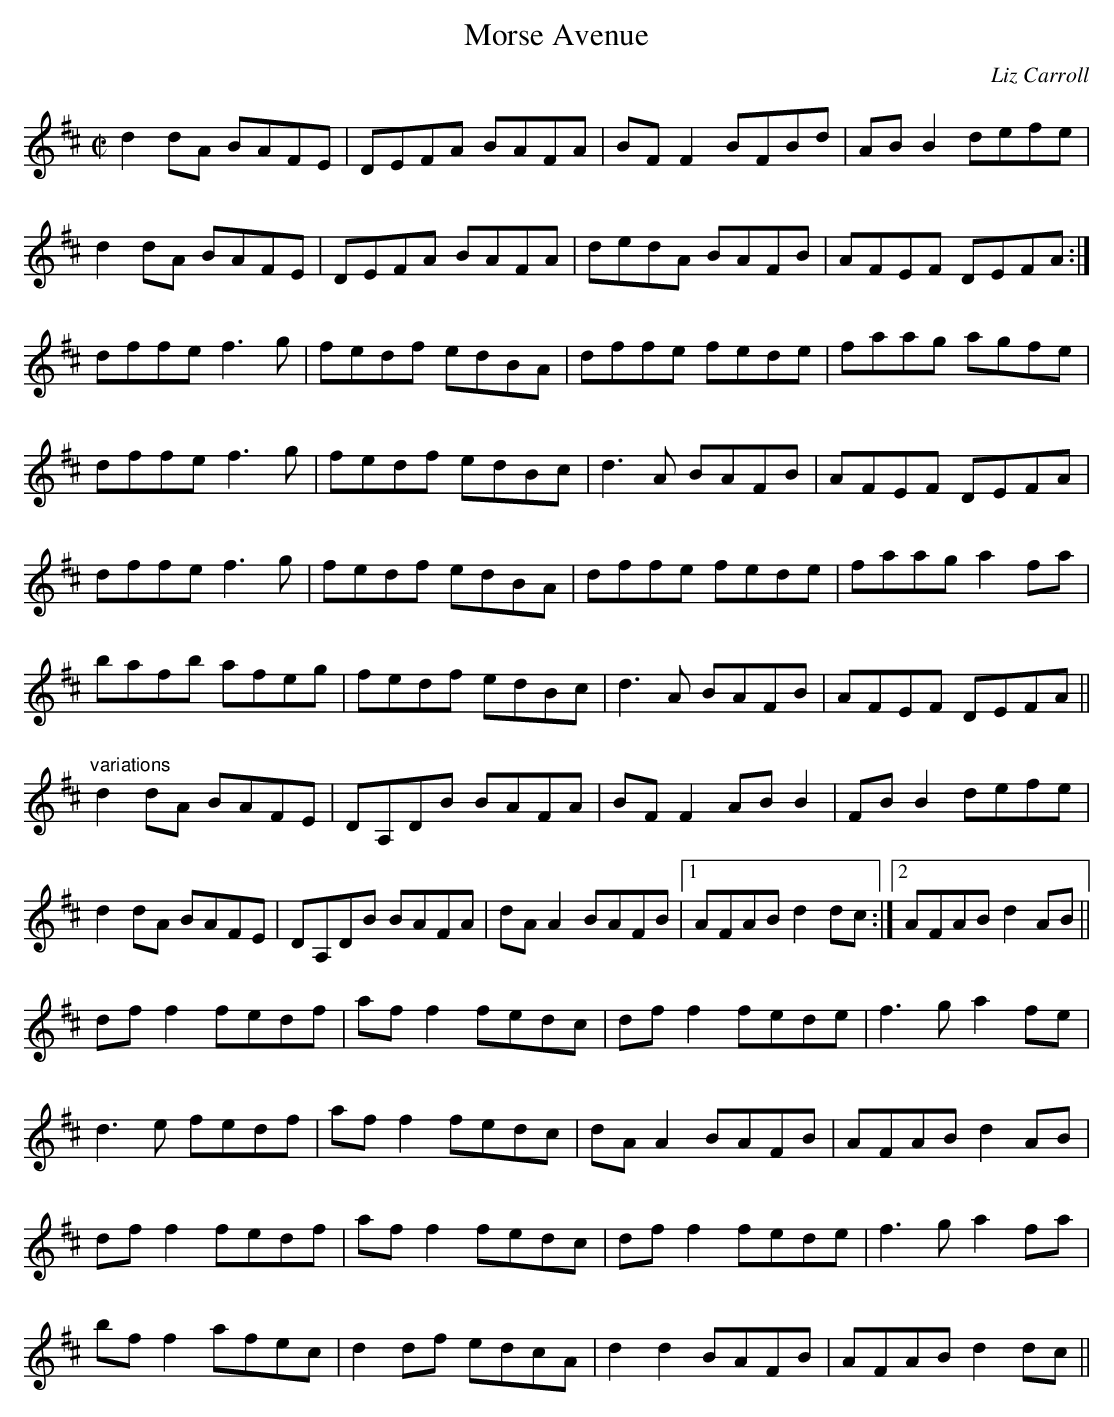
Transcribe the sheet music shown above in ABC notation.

X:1
T:Morse Avenue
C:Liz Carroll
M:C|
K:D
d2dA BAFE|DEFA BAFA|BFF2 BFBd|ABB2 defe|
d2dA BAFE|DEFA BAFA|dedA BAFB|AFEF DEFA:|
dffe f3g|fedf edBA|dffe fede|faag agfe|
dffe f3g|fedf edBc|d3A BAFB|AFEF DEFA|
dffe f3g|fedf edBA|dffe fede|faag a2fa|
bafb afeg|fedf edBc|d3A BAFB|AFEF DEFA||
"variations"
d2dA BAFE|DA,DB BAFA|BFF2 ABB2|FBB2 defe|
d2dA BAFE|DA,DB BAFA|dAA2 BAFB|1 AFAB d2dc:|2 AFAB d2AB||
dff2 fedf|aff2 fedc|dff2 fede|f3g a2fe|
d3e fedf|aff2 fedc|dAA2 BAFB|AFAB d2AB|
dff2 fedf|aff2 fedc|dff2 fede|f3g a2fa|
bff2 afec|d2df edcA|d2d2 BAFB|AFAB d2dc||
